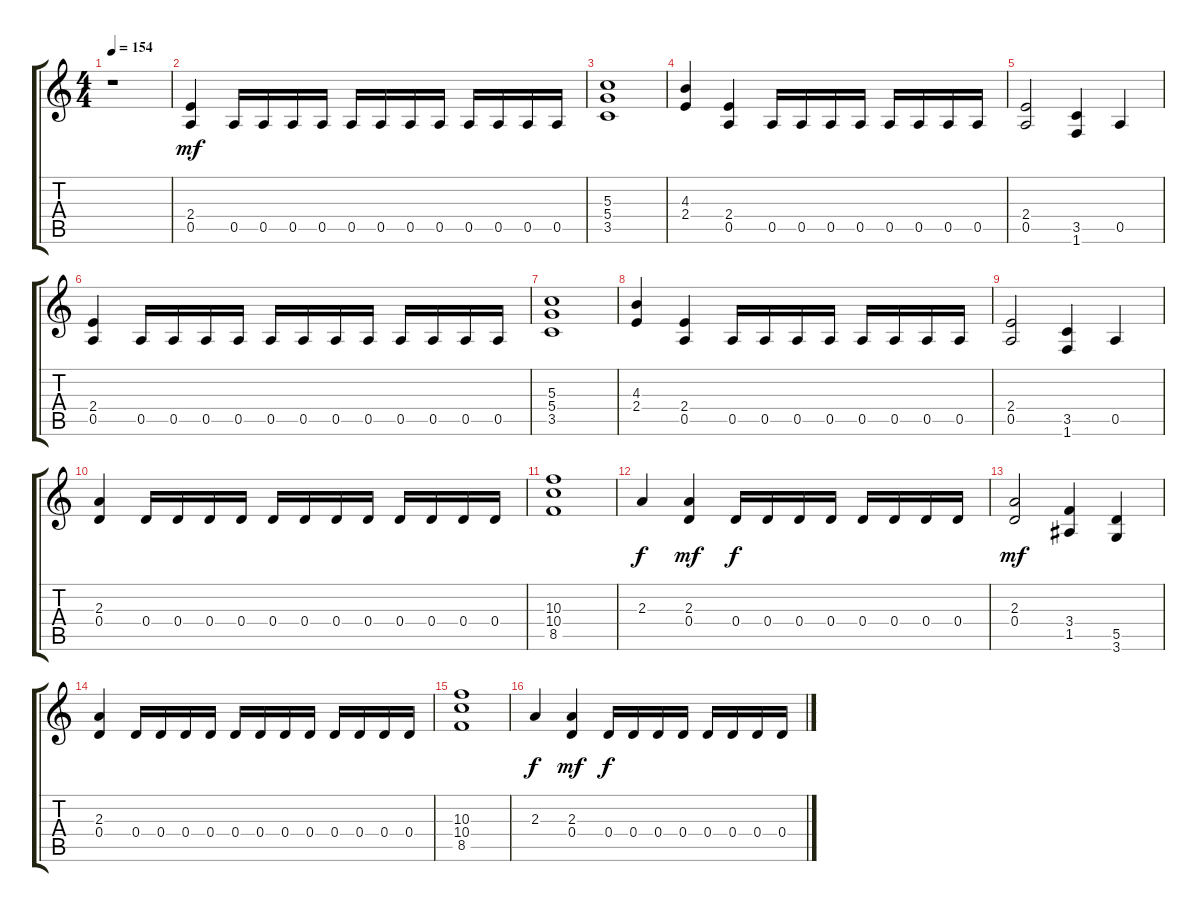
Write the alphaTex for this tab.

\track "" {instrument overdrivenguitar}
\staff {score tabs}
\tuning (E4 B3 G3 D3 A2 E2) {hide}
\ts (4 4)
\tempo 154
\clef g2
\ks c
r.1{dy mf} |
(2.4 0.5).4 0.5.16 0.5.16 0.5.16 0.5.16 0.5.16 0.5.16 0.5.16 0.5.16 0.5.16 0.5.16 0.5.16 0.5.16 |
(5.3 5.4 3.5).1 |
(4.3 2.4).4 (2.4 0.5).4 0.5.16 0.5.16 0.5.16 0.5.16 0.5.16 0.5.16 0.5.16 0.5.16 |
(2.4 0.5).2 (3.5 1.6).4 0.5.4 |
(2.4 0.5).4 0.5.16 0.5.16 0.5.16 0.5.16 0.5.16 0.5.16 0.5.16 0.5.16 0.5.16 0.5.16 0.5.16 0.5.16 |
(5.3 5.4 3.5).1 |
(4.3 2.4).4 (2.4 0.5).4 0.5.16 0.5.16 0.5.16 0.5.16 0.5.16 0.5.16 0.5.16 0.5.16 |
(2.4 0.5).2 (3.5 1.6).4 0.5.4 |
(2.3 0.4).4 0.4.16 0.4.16 0.4.16 0.4.16 0.4.16 0.4.16 0.4.16 0.4.16 0.4.16 0.4.16 0.4.16 0.4.16 |
(10.3 10.4 8.5).1 |
2.3.4{dy f} (2.3 0.4).4{dy mf} 0.4.16{dy f} 0.4.16 0.4.16 0.4.16 0.4.16 0.4.16 0.4.16 0.4.16 |
(2.3 0.4).2{dy mf} (3.4 1.5).4 (5.5 3.6).4 |
(2.3 0.4).4 0.4.16 0.4.16 0.4.16 0.4.16 0.4.16 0.4.16 0.4.16 0.4.16 0.4.16 0.4.16 0.4.16 0.4.16 |
(10.3 10.4 8.5).1 |
2.3.4{dy f} (2.3 0.4).4{dy mf} 0.4.16{dy f} 0.4.16 0.4.16 0.4.16 0.4.16 0.4.16 0.4.16 0.4.16
